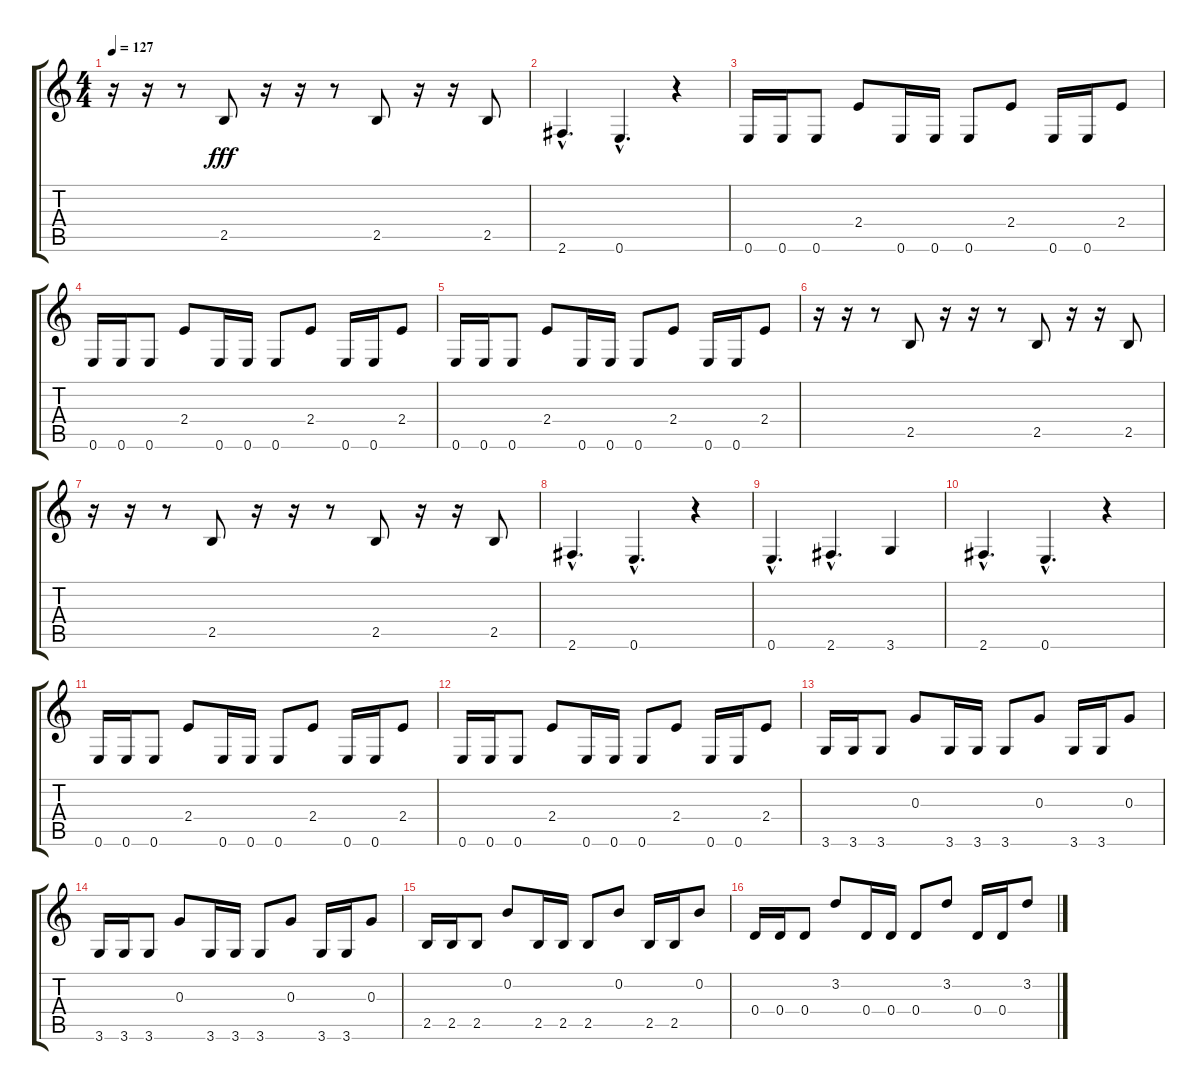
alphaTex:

\track "" {instrument acousticbass}
\staff {score tabs}
\tuning (E4 B3 G3 D3 A2 E2) {hide}
\ts (4 4)
\tempo 127
\clef g2
\ks c
r.16{dy fff} r.16 r.8 2.5.8 r.16 r.16 r.8 2.5.8 r.16 r.16 2.5.8 |
2.6{hac}.4{d} 0.6{hac}.4{d} r.4 |
0.6.16 0.6.16 0.6.8 2.4.8 0.6.16 0.6.16 0.6.8 2.4.8 0.6.16 0.6.16 2.4.8 |
0.6.16 0.6.16 0.6.8 2.4.8 0.6.16 0.6.16 0.6.8 2.4.8 0.6.16 0.6.16 2.4.8 |
0.6.16 0.6.16 0.6.8 2.4.8 0.6.16 0.6.16 0.6.8 2.4.8 0.6.16 0.6.16 2.4.8 |
r.16 r.16 r.8 2.5.8 r.16 r.16 r.8 2.5.8 r.16 r.16 2.5.8 |
r.16 r.16 r.8 2.5.8 r.16 r.16 r.8 2.5.8 r.16 r.16 2.5.8 |
2.6{hac}.4{d} 0.6{hac}.4{d} r.4 |
0.6{hac}.4{d} 2.6{hac}.4{d} 3.6.4 |
2.6{hac}.4{d} 0.6{hac}.4{d} r.4 |
0.6.16 0.6.16 0.6.8 2.4.8 0.6.16 0.6.16 0.6.8 2.4.8 0.6.16 0.6.16 2.4.8 |
0.6.16 0.6.16 0.6.8 2.4.8 0.6.16 0.6.16 0.6.8 2.4.8 0.6.16 0.6.16 2.4.8 |
3.6.16 3.6.16 3.6.8 0.3.8 3.6.16 3.6.16 3.6.8 0.3.8 3.6.16 3.6.16 0.3.8 |
3.6.16 3.6.16 3.6.8 0.3.8 3.6.16 3.6.16 3.6.8 0.3.8 3.6.16 3.6.16 0.3.8 |
2.5.16 2.5.16 2.5.8 0.2.8 2.5.16 2.5.16 2.5.8 0.2.8 2.5.16 2.5.16 0.2.8 |
0.4.16 0.4.16 0.4.8 3.2.8 0.4.16 0.4.16 0.4.8 3.2.8 0.4.16 0.4.16 3.2.8
